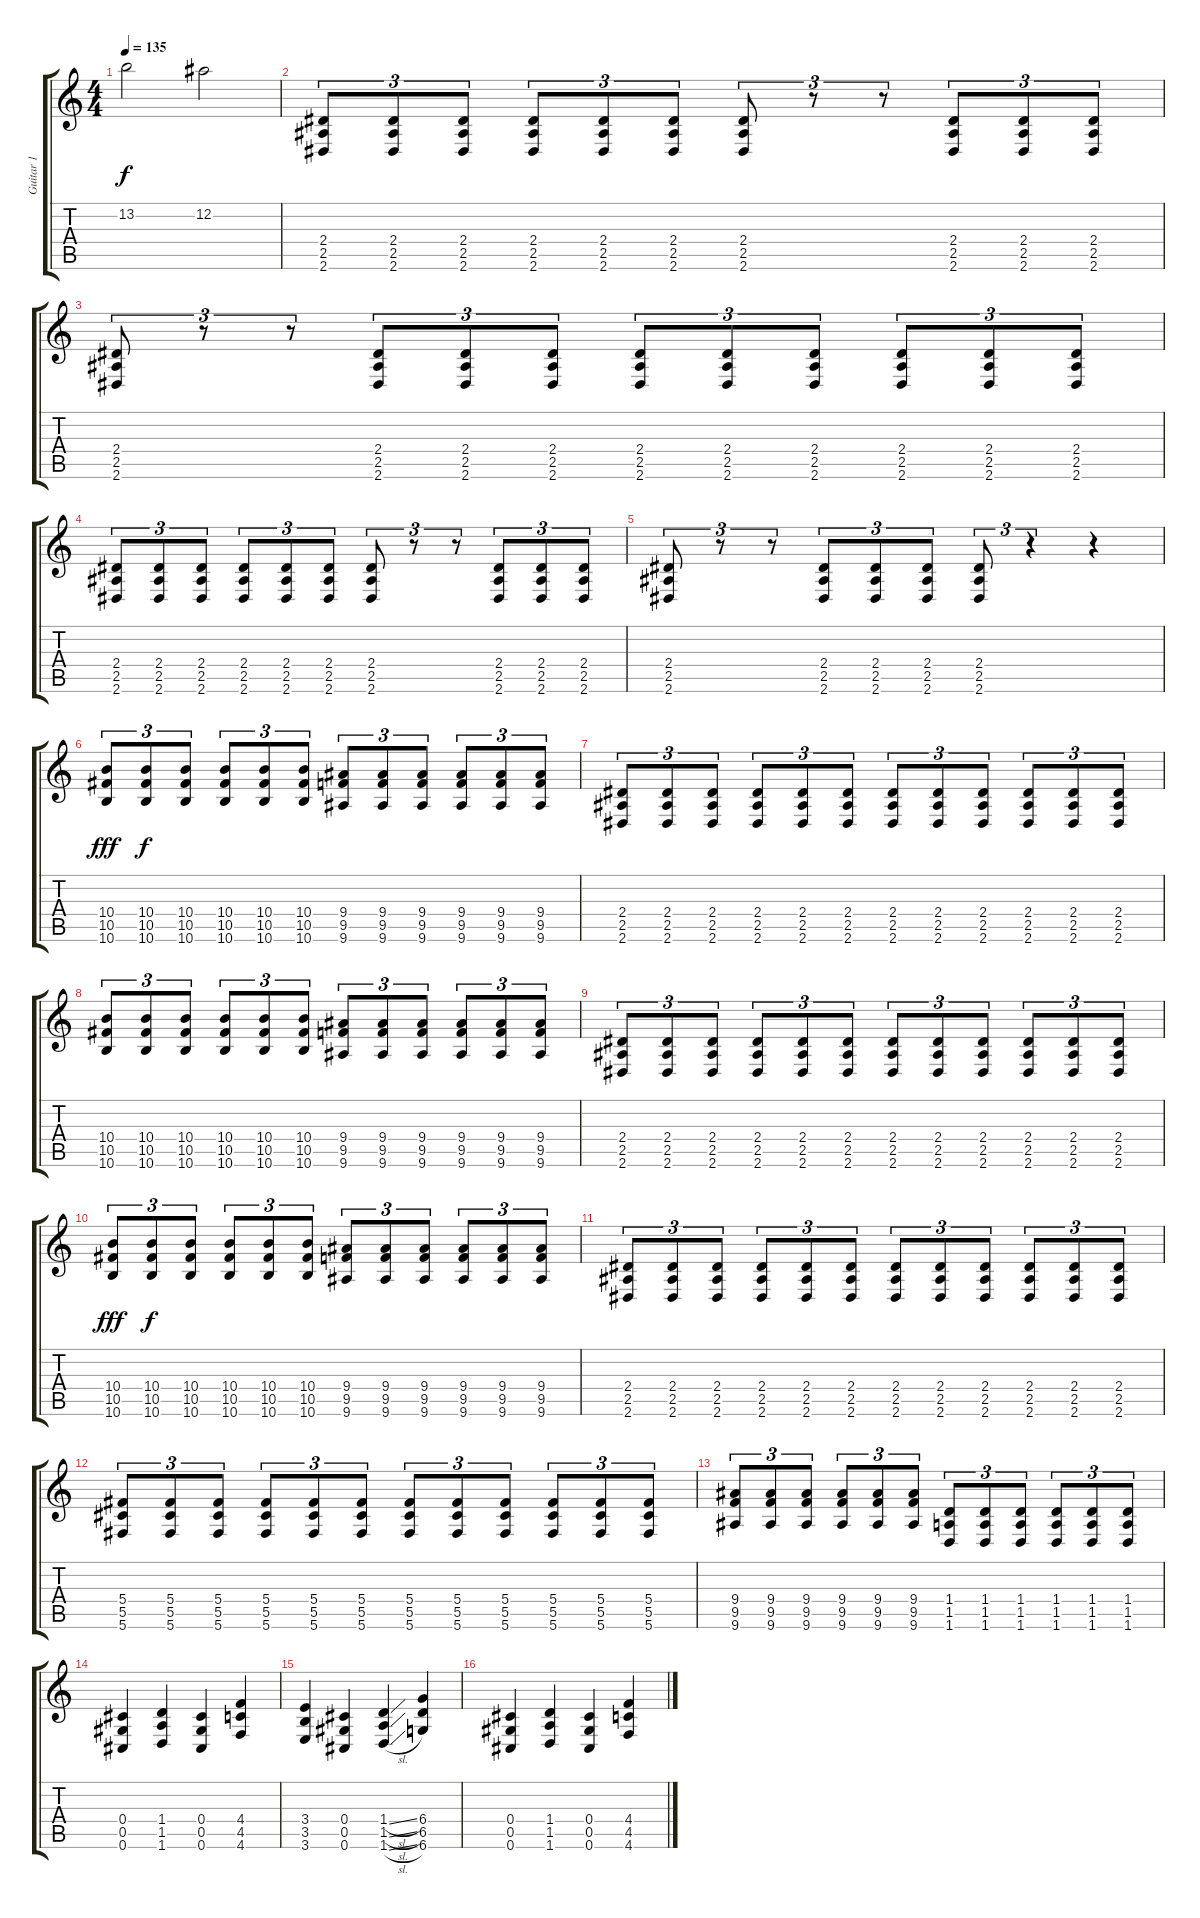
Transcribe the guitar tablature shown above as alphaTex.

\track ("Guitar 1" "Guitar 1") {instrument distortionguitar}
\staff {score tabs}
\tuning (Eb4 Bb3 Gb3 Db3 Ab2 Db2) {hide}
\ts (4 4)
\tempo 135
\clef g2
\ks c
13.2.2{dy f} 12.2.2 |
(2.4 2.5 2.6).8{tu (3 2)} (2.4 2.5 2.6).8{tu (3 2)} (2.4 2.5 2.6).8{tu (3 2)} (2.4 2.5 2.6).8{tu (3 2)} (2.4 2.5 2.6).8{tu (3 2)} (2.4 2.5 2.6).8{tu (3 2)} (2.4 2.5 2.6).8{tu (3 2)} r.8{tu (3 2)} r.8{tu (3 2)} (2.4 2.5 2.6).8{tu (3 2)} (2.4 2.5 2.6).8{tu (3 2)} (2.4 2.5 2.6).8{tu (3 2)} |
(2.4 2.5 2.6).8{tu (3 2)} r.8{tu (3 2)} r.8{tu (3 2)} (2.4 2.5 2.6).8{tu (3 2)} (2.4 2.5 2.6).8{tu (3 2)} (2.4 2.5 2.6).8{tu (3 2)} (2.4 2.5 2.6).8{tu (3 2)} (2.4 2.5 2.6).8{tu (3 2)} (2.4 2.5 2.6).8{tu (3 2)} (2.4 2.5 2.6).8{tu (3 2)} (2.4 2.5 2.6).8{tu (3 2)} (2.4 2.5 2.6).8{tu (3 2)} |
(2.4 2.5 2.6).8{tu (3 2)} (2.4 2.5 2.6).8{tu (3 2)} (2.4 2.5 2.6).8{tu (3 2)} (2.4 2.5 2.6).8{tu (3 2)} (2.4 2.5 2.6).8{tu (3 2)} (2.4 2.5 2.6).8{tu (3 2)} (2.4 2.5 2.6).8{tu (3 2)} r.8{tu (3 2)} r.8{tu (3 2)} (2.4 2.5 2.6).8{tu (3 2)} (2.4 2.5 2.6).8{tu (3 2)} (2.4 2.5 2.6).8{tu (3 2)} |
(2.4 2.5 2.6).8{tu (3 2)} r.8{tu (3 2)} r.8{tu (3 2)} (2.4 2.5 2.6).8{tu (3 2)} (2.4 2.5 2.6).8{tu (3 2)} (2.4 2.5 2.6).8{tu (3 2)} (2.4 2.5 2.6).8{tu (3 2)} r.4{tu (3 2)} r.4 |
(10.4 10.5 10.6).8{tu (3 2) dy fff} (10.4 10.5 10.6).8{tu (3 2) dy f} (10.4 10.5 10.6).8{tu (3 2)} (10.4 10.5 10.6).8{tu (3 2)} (10.4 10.5 10.6).8{tu (3 2)} (10.4 10.5 10.6).8{tu (3 2)} (9.4 9.5 9.6).8{tu (3 2)} (9.4 9.5 9.6).8{tu (3 2)} (9.4 9.5 9.6).8{tu (3 2)} (9.4 9.5 9.6).8{tu (3 2)} (9.4 9.5 9.6).8{tu (3 2)} (9.4 9.5 9.6).8{tu (3 2)} |
(2.4 2.5 2.6).8{tu (3 2)} (2.4 2.5 2.6).8{tu (3 2)} (2.4 2.5 2.6).8{tu (3 2)} (2.4 2.5 2.6).8{tu (3 2)} (2.4 2.5 2.6).8{tu (3 2)} (2.4 2.5 2.6).8{tu (3 2)} (2.4 2.5 2.6).8{tu (3 2)} (2.4 2.5 2.6).8{tu (3 2)} (2.4 2.5 2.6).8{tu (3 2)} (2.4 2.5 2.6).8{tu (3 2)} (2.4 2.5 2.6).8{tu (3 2)} (2.4 2.5 2.6).8{tu (3 2)} |
(10.4 10.5 10.6).8{tu (3 2)} (10.4 10.5 10.6).8{tu (3 2)} (10.4 10.5 10.6).8{tu (3 2)} (10.4 10.5 10.6).8{tu (3 2)} (10.4 10.5 10.6).8{tu (3 2)} (10.4 10.5 10.6).8{tu (3 2)} (9.4 9.5 9.6).8{tu (3 2)} (9.4 9.5 9.6).8{tu (3 2)} (9.4 9.5 9.6).8{tu (3 2)} (9.4 9.5 9.6).8{tu (3 2)} (9.4 9.5 9.6).8{tu (3 2)} (9.4 9.5 9.6).8{tu (3 2)} |
(2.4 2.5 2.6).8{tu (3 2)} (2.4 2.5 2.6).8{tu (3 2)} (2.4 2.5 2.6).8{tu (3 2)} (2.4 2.5 2.6).8{tu (3 2)} (2.4 2.5 2.6).8{tu (3 2)} (2.4 2.5 2.6).8{tu (3 2)} (2.4 2.5 2.6).8{tu (3 2)} (2.4 2.5 2.6).8{tu (3 2)} (2.4 2.5 2.6).8{tu (3 2)} (2.4 2.5 2.6).8{tu (3 2)} (2.4 2.5 2.6).8{tu (3 2)} (2.4 2.5 2.6).8{tu (3 2)} |
(10.4 10.5 10.6).8{tu (3 2) dy fff} (10.4 10.5 10.6).8{tu (3 2) dy f} (10.4 10.5 10.6).8{tu (3 2)} (10.4 10.5 10.6).8{tu (3 2)} (10.4 10.5 10.6).8{tu (3 2)} (10.4 10.5 10.6).8{tu (3 2)} (9.4 9.5 9.6).8{tu (3 2)} (9.4 9.5 9.6).8{tu (3 2)} (9.4 9.5 9.6).8{tu (3 2)} (9.4 9.5 9.6).8{tu (3 2)} (9.4 9.5 9.6).8{tu (3 2)} (9.4 9.5 9.6).8{tu (3 2)} |
(2.4 2.5 2.6).8{tu (3 2)} (2.4 2.5 2.6).8{tu (3 2)} (2.4 2.5 2.6).8{tu (3 2)} (2.4 2.5 2.6).8{tu (3 2)} (2.4 2.5 2.6).8{tu (3 2)} (2.4 2.5 2.6).8{tu (3 2)} (2.4 2.5 2.6).8{tu (3 2)} (2.4 2.5 2.6).8{tu (3 2)} (2.4 2.5 2.6).8{tu (3 2)} (2.4 2.5 2.6).8{tu (3 2)} (2.4 2.5 2.6).8{tu (3 2)} (2.4 2.5 2.6).8{tu (3 2)} |
(5.4 5.5 5.6).8{tu (3 2)} (5.4 5.5 5.6).8{tu (3 2)} (5.4 5.5 5.6).8{tu (3 2)} (5.4 5.5 5.6).8{tu (3 2)} (5.4 5.5 5.6).8{tu (3 2)} (5.4 5.5 5.6).8{tu (3 2)} (5.4 5.5 5.6).8{tu (3 2)} (5.4 5.5 5.6).8{tu (3 2)} (5.4 5.5 5.6).8{tu (3 2)} (5.4 5.5 5.6).8{tu (3 2)} (5.4 5.5 5.6).8{tu (3 2)} (5.4 5.5 5.6).8{tu (3 2)} |
(9.4 9.5 9.6).8{tu (3 2)} (9.4 9.5 9.6).8{tu (3 2)} (9.4 9.5 9.6).8{tu (3 2)} (9.4 9.5 9.6).8{tu (3 2)} (9.4 9.5 9.6).8{tu (3 2)} (9.4 9.5 9.6).8{tu (3 2)} (1.4 1.5 1.6).8{tu (3 2)} (1.4 1.5 1.6).8{tu (3 2)} (1.4 1.5 1.6).8{tu (3 2)} (1.4 1.5 1.6).8{tu (3 2)} (1.4 1.5 1.6).8{tu (3 2)} (1.4 1.5 1.6).8{tu (3 2)} |
(0.4 0.5 0.6).4 (1.4 1.5 1.6).4 (0.4 0.5 0.6).4 (4.4 4.5 4.6).4 |
(3.4 3.5 3.6).4 (0.4 0.5 0.6).4 (1.4{sl} 1.5{sl} 1.6{sl}).4 (6.4 6.5 6.6).4 |
(0.4 0.5 0.6).4 (1.4 1.5 1.6).4 (0.4 0.5 0.6).4 (4.4 4.5 4.6).4
